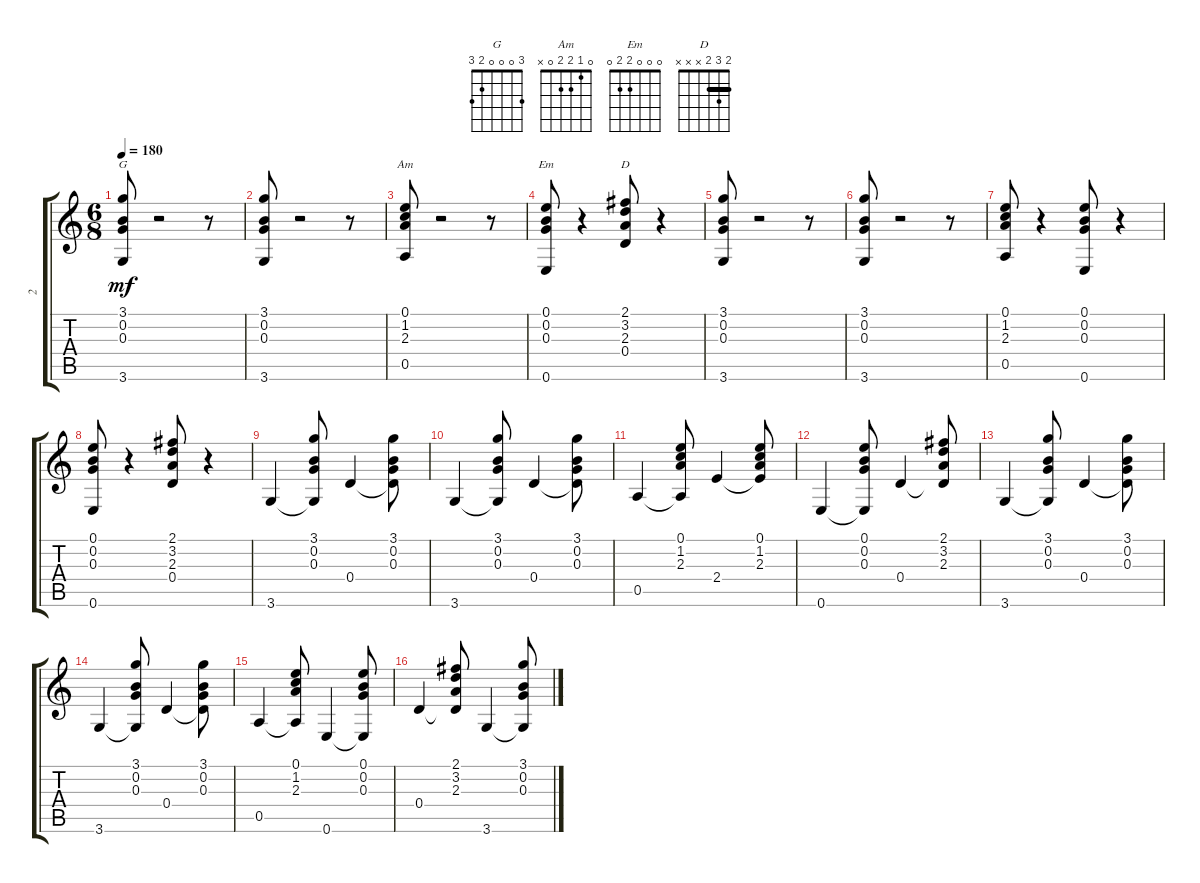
\track ("2" "2") {instrument acousticguitarsteel}
\staff {score tabs}
\tuning (E4 B3 G3 D3 A2 E2) {hide}
\chord ("G" 3 0 0 0 2 3)
\chord ("Am" 0 1 2 2 0 x)
\chord ("Em" 0 0 0 2 2 0)
\chord ("D" 2 3 2 x x x) {barre 2}
\ts (6 8)
\tempo 180
\clef g2
\ks c
(3.1 0.2 0.3 3.6).8{ch "G" dy mf} r.2 r.8 |
(3.1 0.2 0.3 3.6).8 r.2 r.8 |
(0.1 1.2 2.3 0.5).8{ch "Am"} r.2 r.8 |
(0.1 0.2 0.3 0.6).8{ch "Em"} r.4 (2.1 3.2 2.3 0.4).8{ch "D"} r.4 |
(3.1 0.2 0.3 3.6).8 r.2 r.8 |
(3.1 0.2 0.3 3.6).8 r.2 r.8 |
(0.1 1.2 2.3 0.5).8 r.4 (0.1 0.2 0.3 0.6).8 r.4 |
(0.1 0.2 0.3 0.6).8 r.4 (2.1 3.2 2.3 0.4).8 r.4 |
3.6.4 (3.1 0.2 0.3 3.6{t}).8 0.4.4 (3.1 0.2 0.3 0.4{t}).8 |
3.6.4 (3.1 0.2 0.3 3.6{t}).8 0.4.4 (3.1 0.2 0.3 0.4{t}).8 |
0.5.4 (0.1 1.2 2.3 0.5{t}).8 2.4.4 (0.1 1.2 2.3 2.4{t}).8 |
0.6.4 (0.1 0.2 0.3 0.6{t}).8 0.4.4 (2.1 3.2 2.3 0.4{t}).8 |
3.6.4 (3.1 0.2 0.3 3.6{t}).8 0.4.4 (3.1 0.2 0.3 0.4{t}).8 |
3.6.4 (3.1 0.2 0.3 3.6{t}).8 0.4.4 (3.1 0.2 0.3 0.4{t}).8 |
0.5.4 (0.1 1.2 2.3 0.5{t}).8 0.6.4 (0.1 0.2 0.3 0.6{t}).8 |
0.4.4 (2.1 3.2 2.3 0.4{t}).8 3.6.4 (3.1 0.2 0.3 3.6{t}).8
